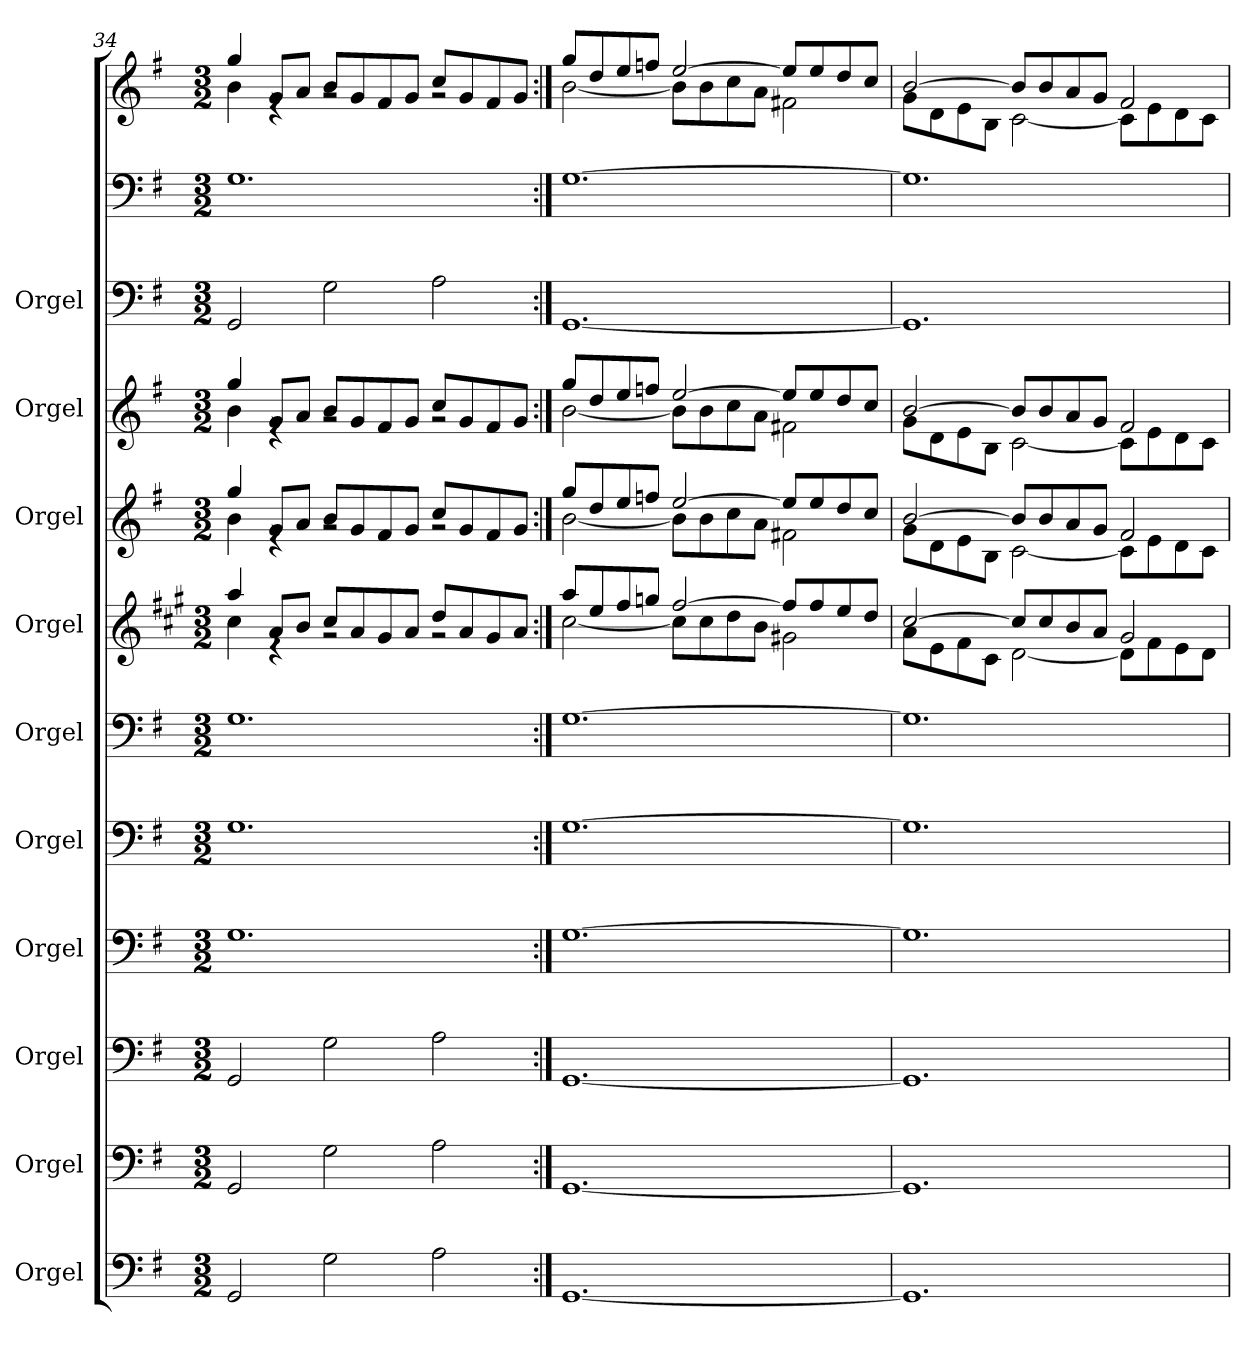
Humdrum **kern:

**kern	**kern	**kern	**kern	**kern	**kern	**kern	**kern	**kern	**kern	**kern	**kern
*part10	*part9	*part8	*part7	*part6	*part5	*part4	*part3	*part2	*part1	*part1	*part1
*staff12	*staff11	*staff10	*staff9	*staff8	*staff7	*staff6	*staff5	*staff4	*staff3	*staff2	*staff1
*I"Orgel	*I"Orgel	*I"Orgel	*I"Orgel	*I"Orgel	*I"Orgel	*I"Orgel	*I"Orgel	*I"Orgel	*I"Orgel	*	*
*clefF4	*clefF4	*clefF4	*clefF4	*clefF4	*clefF4	*clefG2	*clefG2	*clefG2	*clefF4	*clefF4	*clefG2
*	*	*	*	*	*	*ITrd1c2	*	*	*	*	*
*k[f#]	*k[f#]	*k[f#]	*k[f#]	*k[f#]	*k[f#]	*k[f#]	*k[f#]	*k[f#]	*k[f#]	*k[f#]	*k[f#]
*M3/2	*M3/2	*M3/2	*M3/2	*M3/2	*M3/2	*M3/2	*M3/2	*M3/2	*M3/2	*M3/2	*M3/2
=34	=34	=34	=34	=34	=34	=34	=34	=34	=34	=34	=34
*	*	*	*	*	*	*^	*^	*^	*	*	*^
2GG/	2GG/	2GG/	1.G	1.G	1.G	4gg/	4b\	4gg/	4b\	4gg/	4b\	2GG/	1.G	4gg/	4b\
.	.	.	.	.	.	8g/L	4re	8g/L	4re	8g/L	4re	.	.	8g/L	4re
.	.	.	.	.	.	8a/J	.	8a/J	.	8a/J	.	.	.	8a/J	.
2G\	2G\	2G\	.	.	.	8b/L	2rg	8b/L	2rg	8b/L	2rg	2G\	.	8b/L	2rg
.	.	.	.	.	.	8g/	.	8g/	.	8g/	.	.	.	8g/	.
.	.	.	.	.	.	8f#/	.	8f#/	.	8f#/	.	.	.	8f#/	.
.	.	.	.	.	.	8g/J	.	8g/J	.	8g/J	.	.	.	8g/J	.
2A\	2A\	2A\	.	.	.	8cc/L	2rg	8cc/L	2rg	8cc/L	2rg	2A\	.	8cc/L	2rg
.	.	.	.	.	.	8g/	.	8g/	.	8g/	.	.	.	8g/	.
.	.	.	.	.	.	8f#/	.	8f#/	.	8f#/	.	.	.	8f#/	.
.	.	.	.	.	.	8g/J	.	8g/J	.	8g/J	.	.	.	8g/J	.
=35:|!	=35:|!	=35:|!	=35:|!	=35:|!	=35:|!	=35:|!	=35:|!	=35:|!	=35:|!	=35:|!	=35:|!	=35:|!	=35:|!	=35:|!	=35:|!
[1.GG	[1.GG	[1.GG	[1.G	[1.G	[1.G	8gg/L	[2b\	8gg/L	[2b\	8gg/L	[2b\	[1.GG	[1.G	8gg/L	[2b\
.	.	.	.	.	.	8dd/	.	8dd/	.	8dd/	.	.	.	8dd/	.
.	.	.	.	.	.	8ee/	.	8ee/	.	8ee/	.	.	.	8ee/	.
.	.	.	.	.	.	8ffn/J	.	8ffn/J	.	8ffn/J	.	.	.	8ffn/J	.
.	.	.	.	.	.	[2ee/	8b\L]	[2ee/	8b\L]	[2ee/	8b\L]	.	.	[2ee/	8b\L]
.	.	.	.	.	.	.	8b\	.	8b\	.	8b\	.	.	.	8b\
.	.	.	.	.	.	.	8cc\	.	8cc\	.	8cc\	.	.	.	8cc\
.	.	.	.	.	.	.	8a\J	.	8a\J	.	8a\J	.	.	.	8a\J
.	.	.	.	.	.	8ee/L]	2f#X\	8ee/L]	2f#X\	8ee/L]	2f#X\	.	.	8ee/L]	2f#X\
.	.	.	.	.	.	8ee/	.	8ee/	.	8ee/	.	.	.	8ee/	.
.	.	.	.	.	.	8dd/	.	8dd/	.	8dd/	.	.	.	8dd/	.
.	.	.	.	.	.	8cc/J	.	8cc/J	.	8cc/J	.	.	.	8cc/J	.
=36	=36	=36	=36	=36	=36	=36	=36	=36	=36	=36	=36	=36	=36	=36	=36
1.GG]	1.GG]	1.GG]	1.G]	1.G]	1.G]	[2b/	8g\L	[2b/	8g\L	[2b/	8g\L	1.GG]	1.G]	[2b/	8g\L
.	.	.	.	.	.	.	8d\	.	8d\	.	8d\	.	.	.	8d\
.	.	.	.	.	.	.	8e\	.	8e\	.	8e\	.	.	.	8e\
.	.	.	.	.	.	.	8B\J	.	8B\J	.	8B\J	.	.	.	8B\J
.	.	.	.	.	.	8b/L]	[2c\	8b/L]	[2c\	8b/L]	[2c\	.	.	8b/L]	[2c\
.	.	.	.	.	.	8b/	.	8b/	.	8b/	.	.	.	8b/	.
.	.	.	.	.	.	8a/	.	8a/	.	8a/	.	.	.	8a/	.
.	.	.	.	.	.	8g/J	.	8g/J	.	8g/J	.	.	.	8g/J	.
.	.	.	.	.	.	2f#/	8c\L]	2f#/	8c\L]	2f#/	8c\L]	.	.	2f#/	8c\L]
.	.	.	.	.	.	.	8e\	.	8e\	.	8e\	.	.	.	8e\
.	.	.	.	.	.	.	8d\	.	8d\	.	8d\	.	.	.	8d\
.	.	.	.	.	.	.	8c\J	.	8c\J	.	8c\J	.	.	.	8c\J
*	*	*	*	*	*	*v	*v	*	*	*v	*v	*	*	*v	*v
*	*	*	*	*	*	*	*v	*v	*	*	*	*
=	=	=	=	=	=	=	=	=	=	=	=
*-	*-	*-	*-	*-	*-	*-	*-	*-	*-	*-	*-
